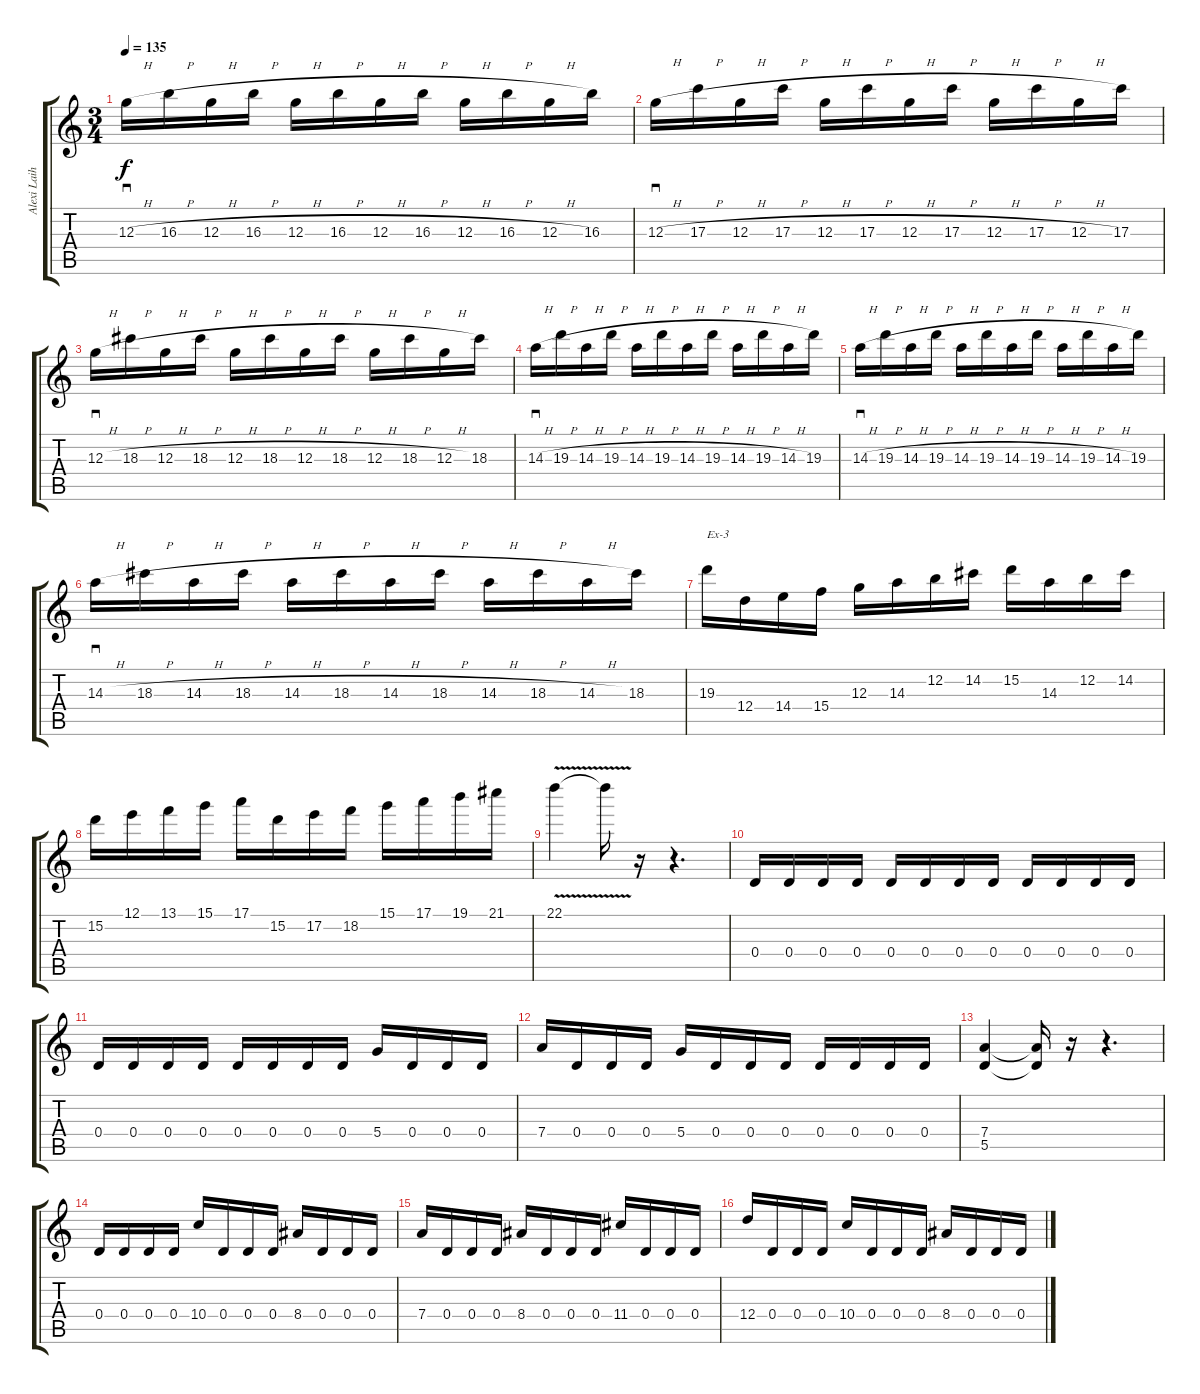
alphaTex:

\track ("Alexi Laiho" "Alexi Laih") {instrument distortionguitar}
\staff {score tabs}
\tuning (E4 B3 G3 D3 A2 E2) {hide}
\ts (3 4)
\tempo 135
\clef g2
\ks c
12.3{h}.16{sd dy f} 16.3{h}.16 12.3{h}.16 16.3{h}.16 12.3{h}.16 16.3{h}.16 12.3{h}.16 16.3{h}.16 12.3{h}.16 16.3{h}.16 12.3{h}.16 16.3.16 |
12.3{h}.16{sd} 17.3{h}.16 12.3{h}.16 17.3{h}.16 12.3{h}.16 17.3{h}.16 12.3{h}.16 17.3{h}.16 12.3{h}.16 17.3{h}.16 12.3{h}.16 17.3.16 |
12.3{h}.16{sd} 18.3{h}.16 12.3{h}.16 18.3{h}.16 12.3{h}.16 18.3{h}.16 12.3{h}.16 18.3{h}.16 12.3{h}.16 18.3{h}.16 12.3{h}.16 18.3.16 |
14.3{h}.16{sd} 19.3{h}.16 14.3{h}.16 19.3{h}.16 14.3{h}.16 19.3{h}.16 14.3{h}.16 19.3{h}.16 14.3{h}.16 19.3{h}.16 14.3{h}.16 19.3.16 |
14.3{h}.16{sd} 19.3{h}.16 14.3{h}.16 19.3{h}.16 14.3{h}.16 19.3{h}.16 14.3{h}.16 19.3{h}.16 14.3{h}.16 19.3{h}.16 14.3{h}.16 19.3.16 |
14.3{h}.16{sd} 18.3{h}.16 14.3{h}.16 18.3{h}.16 14.3{h}.16 18.3{h}.16 14.3{h}.16 18.3{h}.16 14.3{h}.16 18.3{h}.16 14.3{h}.16 18.3.16 |
19.3.16{txt "Ex-3"} 12.4.16 14.4.16 15.4.16 12.3.16 14.3.16 12.2.16 14.2.16 15.2.16 14.3.16 12.2.16 14.2.16 |
15.2.16 12.1.16 13.1.16 15.1.16 17.1.16 15.2.16 17.2.16 18.2.16 15.1.16 17.1.16 19.1.16 21.1.16 |
22.1{v}.4 22.1{t}.16 r.16 r.4{d} |
0.4.16 0.4.16 0.4.16 0.4.16 0.4.16 0.4.16 0.4.16 0.4.16 0.4.16 0.4.16 0.4.16 0.4.16 |
0.4.16 0.4.16 0.4.16 0.4.16 0.4.16 0.4.16 0.4.16 0.4.16 5.4.16 0.4.16 0.4.16 0.4.16 |
7.4.16 0.4.16 0.4.16 0.4.16 5.4.16 0.4.16 0.4.16 0.4.16 0.4.16 0.4.16 0.4.16 0.4.16 |
(7.4 5.5).4 (7.4{t} 5.5{t}).16 r.16 r.4{d} |
0.4.16 0.4.16 0.4.16 0.4.16 10.4.16 0.4.16 0.4.16 0.4.16 8.4.16 0.4.16 0.4.16 0.4.16 |
7.4.16 0.4.16 0.4.16 0.4.16 8.4.16 0.4.16 0.4.16 0.4.16 11.4.16 0.4.16 0.4.16 0.4.16 |
12.4.16 0.4.16 0.4.16 0.4.16 10.4.16 0.4.16 0.4.16 0.4.16 8.4.16 0.4.16 0.4.16 0.4.16
